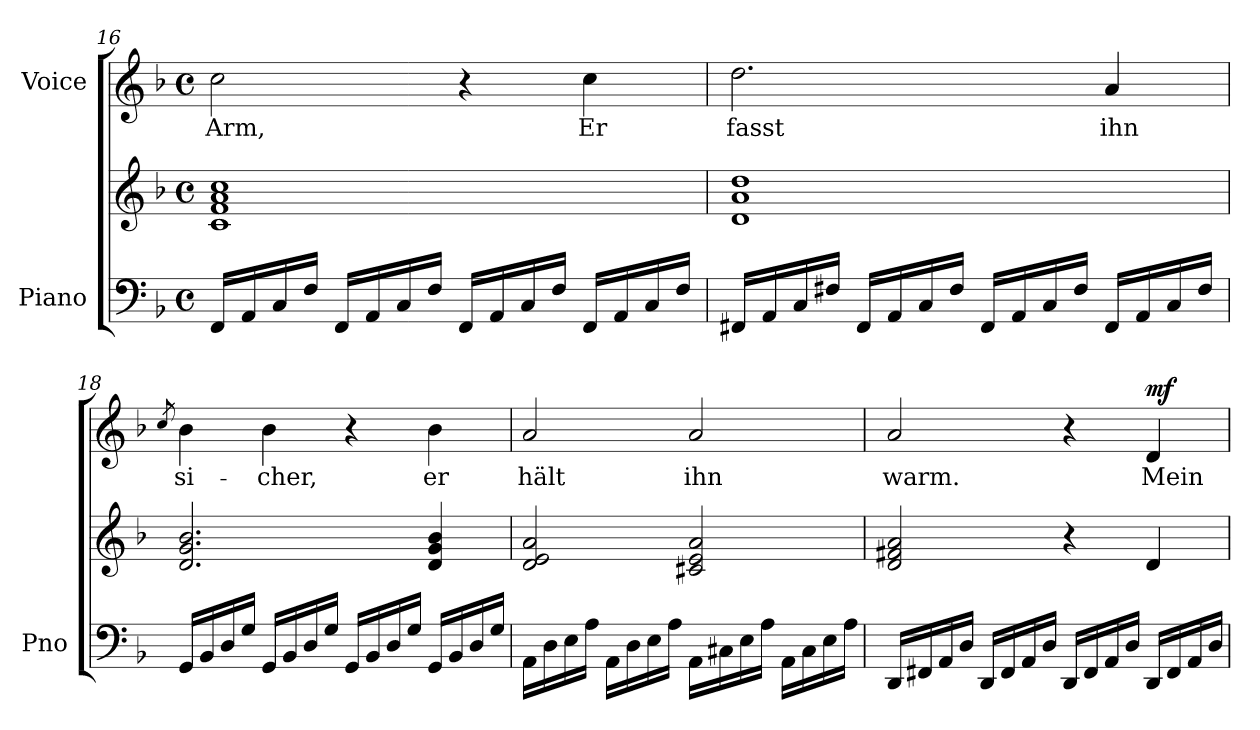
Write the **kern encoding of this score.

**kern	**kern	**kern	**text	**dynam
*part2	*part2	*part1	*part1	*part1
*staff3	*staff2	*staff1	*staff1	*staff1
*I"Piano	*	*I"Voice	*	*
*I'Pno	*	*	*	*
*clefF4	*clefG2	*clefG2	*	*
*k[b-]	*k[b-]	*k[b-]	*	*
*M4/4	*M4/4	*M4/4	*	*
*met(c)	*met(c)	*met(c)	*	*
=16	=16	=16	=16	=16
!	!	!	!LO:LY:b	!
16FF/LL	1c 1f 1a 1cc	2cc\	Arm,	.
16AA/	.	.	.	.
16C/	.	.	.	.
16F/JJ	.	.	.	.
16FF/LL	.	.	.	.
16AA/	.	.	.	.
16C/	.	.	.	.
16F/JJ	.	.	.	.
16FF/LL	.	4r	.	.
16AA/	.	.	.	.
16C/	.	.	.	.
16F/JJ	.	.	.	.
!	!	!	!LO:LY:b	!
16FF/LL	.	4cc\	Er	.
16AA/	.	.	.	.
16C/	.	.	.	.
16F/JJ	.	.	.	.
!!LO:PB:g=z
=17	=17	=17	=17	=17
!	!	!	!LO:LY:b	!
16FF#X/LL	1d 1a 1dd	2.dd\	fasst	.
16AA/	.	.	.	.
16C/	.	.	.	.
16F#X/JJ	.	.	.	.
16FF#/LL	.	.	.	.
16AA/	.	.	.	.
16C/	.	.	.	.
16F#/JJ	.	.	.	.
16FF#/LL	.	.	.	.
16AA/	.	.	.	.
16C/	.	.	.	.
16F#/JJ	.	.	.	.
!	!	!	!LO:LY:b	!
16FF#/LL	.	4a/	ihn	.
16AA/	.	.	.	.
16C/	.	.	.	.
16F#/JJ	.	.	.	.
=18	=18	=18	=18	=18
.	.	8qcc/	.	.
!	!	!	!LO:LY:b	!
16GG/LL	2.d/ 2.g/ 2.b-/	4b-\	si-	.
16BB-/	.	.	.	.
16D/	.	.	.	.
16G/JJ	.	.	.	.
!	!	!	!LO:LY:b	!
16GG/LL	.	4b-\	-cher,	.
16BB-/	.	.	.	.
16D/	.	.	.	.
16G/JJ	.	.	.	.
16GG/LL	.	4r	.	.
16BB-/	.	.	.	.
16D/	.	.	.	.
16G/JJ	.	.	.	.
!	!	!	!LO:LY:b	!
16GG/LL	4d/ 4g/ 4b-/	4b-\	er	.
16BB-/	.	.	.	.
16D/	.	.	.	.
16G/JJ	.	.	.	.
=19	=19	=19	=19	=19
!	!	!	!LO:LY:b	!
16AA\LL	2d/ 2e/ 2a/	2a/	hält	.
16D\	.	.	.	.
16E\	.	.	.	.
16A\JJ	.	.	.	.
16AA\LL	.	.	.	.
16D\	.	.	.	.
16E\	.	.	.	.
16A\JJ	.	.	.	.
!	!	!	!LO:LY:b	!
16AA\LL	2c#X/ 2e/ 2a/	2a/	ihn	.
16C#X\	.	.	.	.
16E\	.	.	.	.
16A\JJ	.	.	.	.
16AA\LL	.	.	.	.
16C#\	.	.	.	.
16E\	.	.	.	.
16A\JJ	.	.	.	.
=20	=20	=20	=20	=20
!	!	!	!LO:LY:b	!
16DD/LL	2d/ 2f#X/ 2a/	2a/	warm.	.
16FF#X/	.	.	.	.
16AA/	.	.	.	.
16D/JJ	.	.	.	.
16DD/LL	.	.	.	.
16FF#/	.	.	.	.
16AA/	.	.	.	.
16D/JJ	.	.	.	.
16DD/LL	4r	4r	.	.
16FF#/	.	.	.	.
16AA/	.	.	.	.
16D/JJ	.	.	.	.
!	!	!	!LO:LY:b	!LO:DY:a
16DD/LL	4d/	4d/	Mein	mf
16FF#/	.	.	.	.
16AA/	.	.	.	.
16D/JJ	.	.	.	.
=	=	=	=	=
*-	*-	*-	*-	*-
